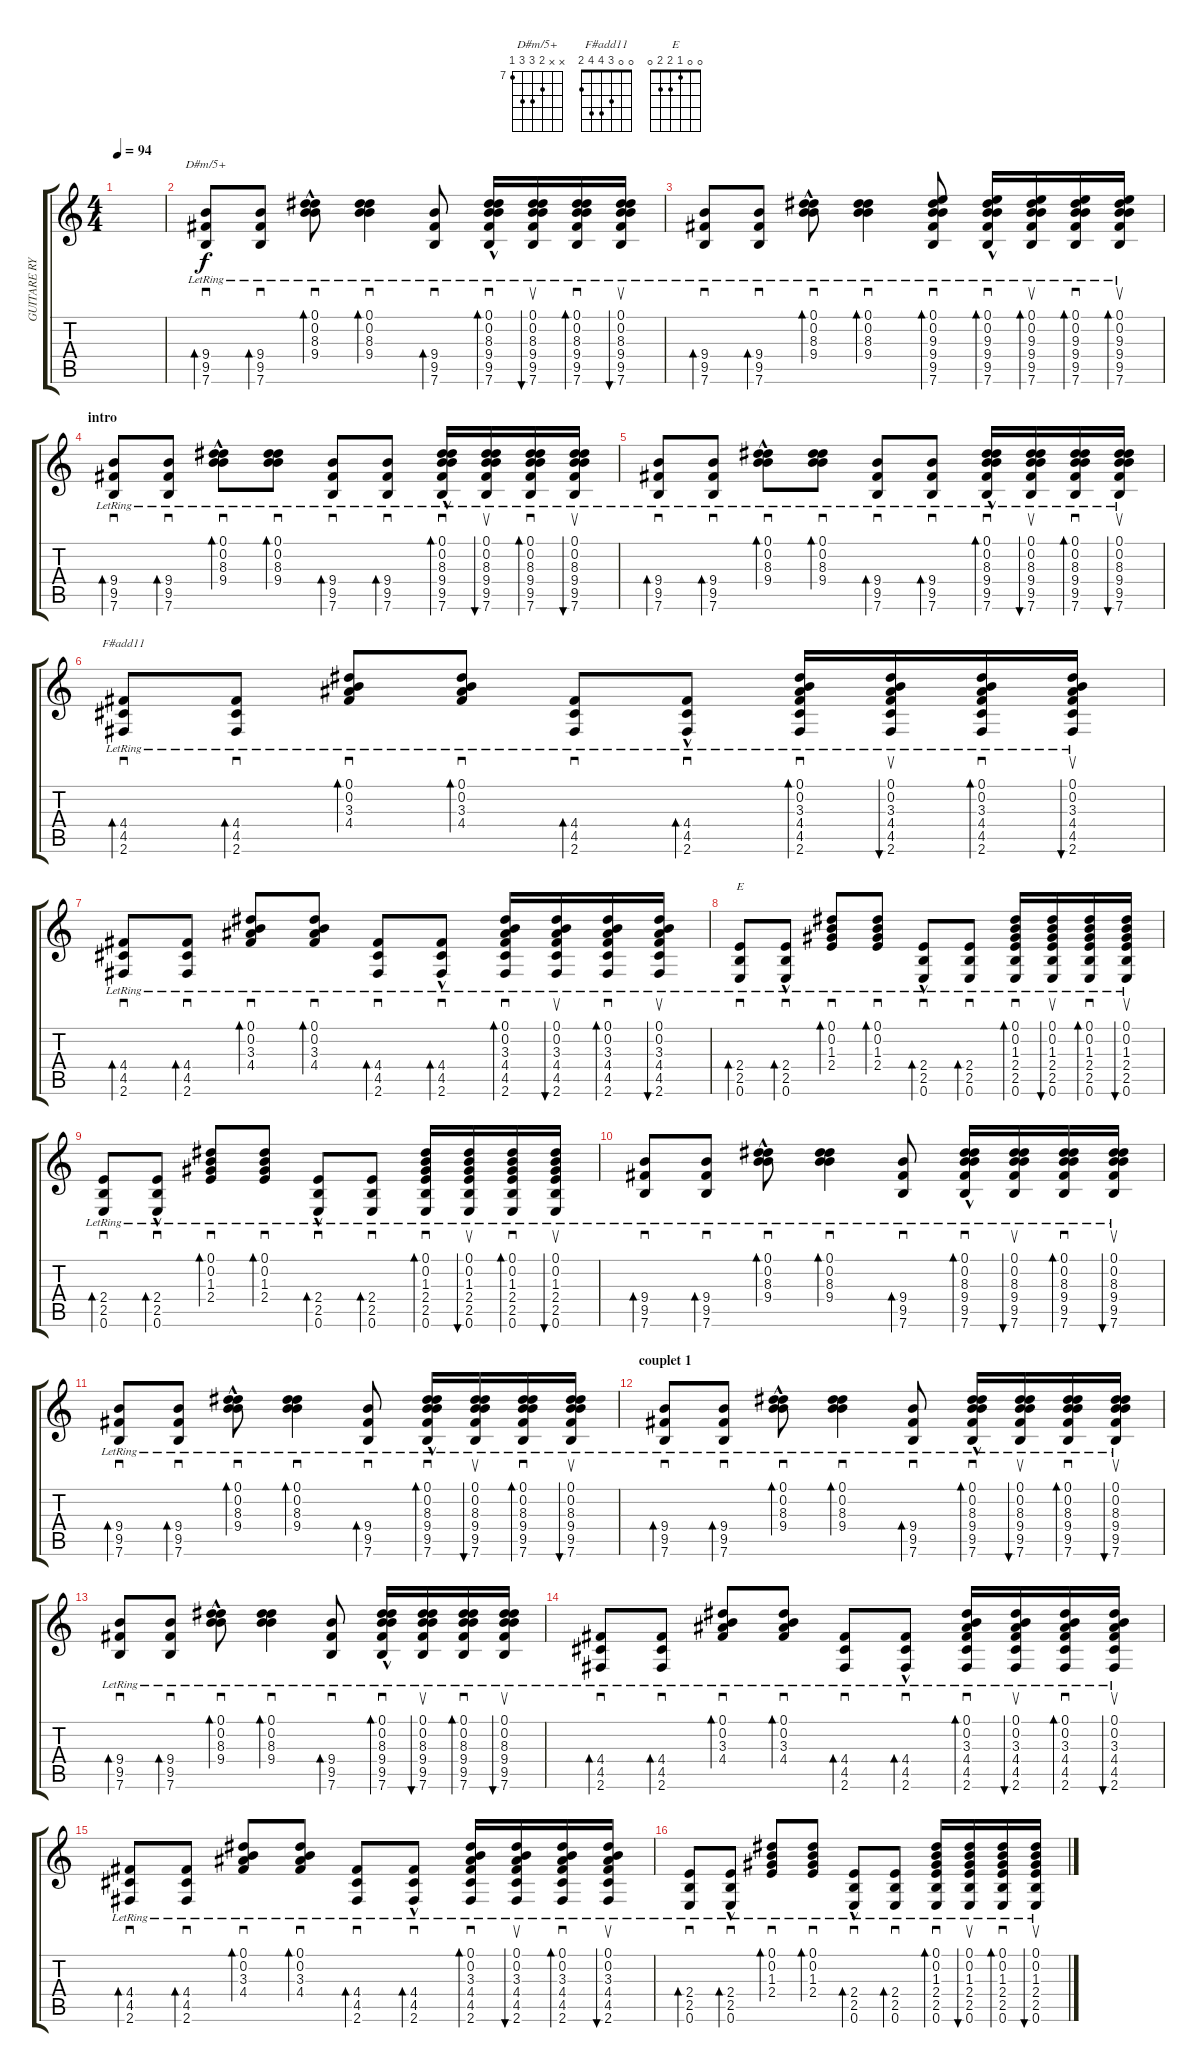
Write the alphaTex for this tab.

\track ("GUITARE RYTHME" "GUITARE RY") {instrument acousticguitarnylon}
\staff {score tabs}
\tuning (Eb4 B3 G3 D3 A2 E2) {hide}
\chord ("D#m/5+" x x 8 9 9 7) {firstfret 7}
\chord ("F#add11" 0 0 3 4 4 2)
\chord ("E" 0 0 1 2 2 0)
\ts (4 4)
\tempo 94
\clef g2
\ks c
|
(9.4{lr} 9.5{lr} 7.6{lr}).8{sd bd 60 ch "D#m/5+"} (9.4{lr} 9.5{lr} 7.6{lr}).8{sd bd 60} (0.1{lr} 0.2{lr} 8.3{lr} 9.4{hac lr}).8{sd bd 60} (0.1{lr} 0.2{lr} 8.3{lr} 9.4{lr}).4{sd bd 60} (9.4{lr} 9.5{lr} 7.6{lr}).8{sd bd 60} (0.1{lr} 0.2{lr} 8.3{lr} 9.4{lr} 9.5{hac lr} 7.6{hac lr}).16{sd bd 30} (0.1{lr} 0.2{lr} 8.3{lr} 9.4{lr} 9.5{lr} 7.6{lr}).16{su bu 30} (0.1{lr} 0.2{lr} 8.3{lr} 9.4{lr} 9.5{lr} 7.6{lr}).16{sd bd 30} (0.1{lr} 0.2{lr} 8.3{lr} 9.4{lr} 9.5{lr} 7.6{lr}).16{su bu 30} |
(9.4{lr} 9.5{lr} 7.6{lr}).8{sd bd 60} (9.4{lr} 9.5{lr} 7.6{lr}).8{sd bd 60} (0.1{lr} 0.2{lr} 8.3{lr} 9.4{hac lr}).8{sd bd 60} (0.1{lr} 0.2{lr} 8.3{lr} 9.4{lr}).4{sd bd 60} (0.1 0.2 9.3 9.4{lr} 9.5{lr} 7.6{lr}).8{sd bd 60} (0.1{lr} 0.2{lr} 9.3{lr} 9.4{lr} 9.5{hac lr} 7.6{hac lr}).16{sd bd 30} (0.1{lr} 0.2{lr} 9.3{lr} 9.4{lr} 9.5{lr} 7.6{lr}).16{su bd 60} (0.1{lr} 0.2{lr} 9.3{lr} 9.4{lr} 9.5{lr} 7.6{lr}).16{sd bd 30} (0.1{lr} 0.2{lr} 9.3{lr} 9.4{lr} 9.5{lr} 7.6{lr}).16{su bd 60} |
\section ("" "intro")
(9.4{lr} 9.5{lr} 7.6{lr}).8{sd bd 60} (9.4{lr} 9.5{lr} 7.6{lr}).8{sd bd 60} (0.1{lr} 0.2{lr} 8.3{lr} 9.4{hac lr}).8{sd bd 60} (0.1{lr} 0.2{lr} 8.3{lr} 9.4{lr}).8{sd bd 60} (9.4{lr} 9.5{lr} 7.6{lr}).8{sd bd 60} (9.4{lr} 9.5{lr} 7.6{lr}).8{sd bd 60} (0.1{lr} 0.2{lr} 8.3{lr} 9.4{lr} 9.5{hac lr} 7.6{hac lr}).16{sd bd 60} (0.1{lr} 0.2{lr} 8.3{lr} 9.4{lr} 9.5{lr} 7.6{lr}).16{su bu 60} (0.1{lr} 0.2{lr} 8.3{lr} 9.4{lr} 9.5{lr} 7.6{lr}).16{sd bd 60} (0.1{lr} 0.2{lr} 8.3{lr} 9.4{lr} 9.5{lr} 7.6{lr}).16{su bu 60} |
(9.4{lr} 9.5{lr} 7.6{lr}).8{sd bd 60} (9.4{lr} 9.5{lr} 7.6{lr}).8{sd bd 60} (0.1{lr} 0.2{lr} 8.3{lr} 9.4{hac lr}).8{sd bd 60} (0.1{lr} 0.2{lr} 8.3{lr} 9.4{lr}).8{sd bd 60} (9.4{lr} 9.5{lr} 7.6{lr}).8{sd bd 60} (9.4{lr} 9.5{lr} 7.6{lr}).8{sd bd 60} (0.1{lr} 0.2{lr} 8.3{lr} 9.4{lr} 9.5{hac lr} 7.6{hac lr}).16{sd bd 60} (0.1{lr} 0.2{lr} 8.3{lr} 9.4{lr} 9.5{lr} 7.6{lr}).16{su bu 60} (0.1{lr} 0.2{lr} 8.3{lr} 9.4{lr} 9.5{lr} 7.6{lr}).16{sd bd 60} (0.1{lr} 0.2{lr} 8.3{lr} 9.4{lr} 9.5{lr} 7.6{lr}).16{su bu 60} |
(4.4{lr} 4.5{lr} 2.6{lr}).8{sd bd 60 ch "F#add11"} (4.4{lr} 4.5{lr} 2.6{lr}).8{sd bd 60} (0.1{lr} 0.2{lr} 3.3{lr} 4.4{lr}).8{sd bd 60} (0.1{lr} 0.2{lr} 3.3{lr} 4.4{lr}).8{sd bd 60} (4.4{lr} 4.5{lr} 2.6{lr}).8{sd bd 60} (4.4{lr} 4.5{hac lr} 2.6{hac lr}).8{sd bd 60} (0.1{lr} 0.2{lr} 3.3{lr} 4.4{lr} 4.5{lr} 2.6{lr}).16{sd bd 60} (0.1{lr} 0.2{lr} 3.3{lr} 4.4{lr} 4.5{lr} 2.6{lr}).16{su bu 60} (0.1{lr} 0.2{lr} 3.3{lr} 4.4{lr} 4.5{lr} 2.6{lr}).16{sd bd 60} (0.1{lr} 0.2{lr} 3.3{lr} 4.4{lr} 4.5{lr} 2.6{lr}).16{su bu 60} |
(4.4{lr} 4.5{lr} 2.6{lr}).8{sd bd 60} (4.4{lr} 4.5{lr} 2.6{lr}).8{sd bd 60} (0.1{lr} 0.2{lr} 3.3{lr} 4.4{lr}).8{sd bd 60} (0.1{lr} 0.2{lr} 3.3{lr} 4.4{lr}).8{sd bd 60} (4.4{lr} 4.5{lr} 2.6{lr}).8{sd bd 60} (4.4{lr} 4.5{hac lr} 2.6{hac lr}).8{sd bd 60} (0.1{lr} 0.2{lr} 3.3{lr} 4.4{lr} 4.5{lr} 2.6{lr}).16{sd bd 60} (0.1{lr} 0.2{lr} 3.3{lr} 4.4{lr} 4.5{lr} 2.6{lr}).16{su bu 60} (0.1{lr} 0.2{lr} 3.3{lr} 4.4{lr} 4.5{lr} 2.6{lr}).16{sd bd 60} (0.1{lr} 0.2{lr} 3.3{lr} 4.4{lr} 4.5{lr} 2.6{lr}).16{su bu 60} |
(2.4{lr} 2.5{lr} 0.6{lr}).8{sd bd 60 ch "E"} (2.4{lr} 2.5{hac lr} 0.6{hac lr}).8{sd bd 60} (0.1{lr} 0.2{lr} 1.3{lr} 2.4).8{sd bd 60} (0.1{lr} 0.2{lr} 1.3{lr} 2.4{lr}).8{sd bd 60} (2.4{lr} 2.5{hac lr} 0.6{hac lr}).8{sd bd 60} (2.4{lr} 2.5{lr} 0.6{lr}).8{sd bd 60} (0.1{lr} 0.2{lr} 1.3{lr} 2.4{lr} 2.5{lr} 0.6{lr}).16{sd bd 60} (0.1{lr} 0.2{lr} 1.3{lr} 2.4{lr} 2.5{lr} 0.6{lr}).16{su bu 60} (0.1{lr} 0.2{lr} 1.3{lr} 2.4{lr} 2.5{lr} 0.6{lr}).16{sd bd 60} (0.1{lr} 0.2{lr} 1.3{lr} 2.4{lr} 2.5{lr} 0.6{lr}).16{su bu 60} |
(2.4{lr} 2.5{lr} 0.6{lr}).8{sd bd 60} (2.4{lr} 2.5{hac lr} 0.6{hac lr}).8{sd bd 60} (0.1{lr} 0.2{lr} 1.3{lr} 2.4).8{sd bd 60} (0.1{lr} 0.2{lr} 1.3{lr} 2.4{lr}).8{sd bd 60} (2.4{lr} 2.5{hac lr} 0.6{hac lr}).8{sd bd 60} (2.4{lr} 2.5{lr} 0.6{lr}).8{sd bd 60} (0.1{lr} 0.2{lr} 1.3{lr} 2.4{lr} 2.5{lr} 0.6{lr}).16{sd bd 60} (0.1{lr} 0.2{lr} 1.3{lr} 2.4{lr} 2.5{lr} 0.6{lr}).16{su bu 60} (0.1{lr} 0.2{lr} 1.3{lr} 2.4{lr} 2.5{lr} 0.6{lr}).16{sd bd 60} (0.1{lr} 0.2{lr} 1.3{lr} 2.4{lr} 2.5{lr} 0.6{lr}).16{su bu 60} |
(9.4{lr} 9.5{lr} 7.6{lr}).8{sd bd 60} (9.4{lr} 9.5{lr} 7.6{lr}).8{sd bd 60} (0.1{lr} 0.2{lr} 8.3{lr} 9.4{hac lr}).8{sd bd 60} (0.1{lr} 0.2{lr} 8.3{lr} 9.4{lr}).4{sd bd 60} (9.4{lr} 9.5{lr} 7.6{lr}).8{sd bd 60} (0.1{lr} 0.2{lr} 8.3{lr} 9.4{lr} 9.5{hac lr} 7.6{hac lr}).16{sd bd 30} (0.1{lr} 0.2{lr} 8.3{lr} 9.4{lr} 9.5{lr} 7.6{lr}).16{su bu 30} (0.1{lr} 0.2{lr} 8.3{lr} 9.4{lr} 9.5{lr} 7.6{lr}).16{sd bd 30} (0.1{lr} 0.2{lr} 8.3{lr} 9.4{lr} 9.5{lr} 7.6{lr}).16{su bu 30} |
(9.4{lr} 9.5{lr} 7.6{lr}).8{sd bd 60} (9.4{lr} 9.5{lr} 7.6{lr}).8{sd bd 60} (0.1{lr} 0.2{lr} 8.3{lr} 9.4{hac lr}).8{sd bd 60} (0.1{lr} 0.2{lr} 8.3{lr} 9.4{lr}).4{sd bd 60} (9.4{lr} 9.5{lr} 7.6{lr}).8{sd bd 60} (0.1{lr} 0.2{lr} 8.3{lr} 9.4{lr} 9.5{hac lr} 7.6{hac lr}).16{sd bd 30} (0.1{lr} 0.2{lr} 8.3{lr} 9.4{lr} 9.5{lr} 7.6{lr}).16{su bu 30} (0.1{lr} 0.2{lr} 8.3{lr} 9.4{lr} 9.5{lr} 7.6{lr}).16{sd bd 30} (0.1{lr} 0.2{lr} 8.3{lr} 9.4{lr} 9.5{lr} 7.6{lr}).16{su bu 30} |
\section ("" "couplet 1")
(9.4{lr} 9.5{lr} 7.6{lr}).8{sd bd 60} (9.4{lr} 9.5{lr} 7.6{lr}).8{sd bd 60} (0.1{lr} 0.2{lr} 8.3{lr} 9.4{hac lr}).8{sd bd 60} (0.1{lr} 0.2{lr} 8.3{lr} 9.4{lr}).4{sd bd 60} (9.4{lr} 9.5{lr} 7.6{lr}).8{sd bd 60} (0.1{lr} 0.2{lr} 8.3{lr} 9.4{lr} 9.5{hac lr} 7.6{hac lr}).16{sd bd 30} (0.1{lr} 0.2{lr} 8.3{lr} 9.4{lr} 9.5{lr} 7.6{lr}).16{su bu 30} (0.1{lr} 0.2{lr} 8.3{lr} 9.4{lr} 9.5{lr} 7.6{lr}).16{sd bd 30} (0.1{lr} 0.2{lr} 8.3{lr} 9.4{lr} 9.5{lr} 7.6{lr}).16{su bu 30} |
(9.4{lr} 9.5{lr} 7.6{lr}).8{sd bd 60} (9.4{lr} 9.5{lr} 7.6{lr}).8{sd bd 60} (0.1{lr} 0.2{lr} 8.3{lr} 9.4{hac lr}).8{sd bd 60} (0.1{lr} 0.2{lr} 8.3{lr} 9.4{lr}).4{sd bd 60} (9.4{lr} 9.5{lr} 7.6{lr}).8{sd bd 60} (0.1{lr} 0.2{lr} 8.3{lr} 9.4{lr} 9.5{hac lr} 7.6{hac lr}).16{sd bd 30} (0.1{lr} 0.2{lr} 8.3{lr} 9.4{lr} 9.5{lr} 7.6{lr}).16{su bu 30} (0.1{lr} 0.2{lr} 8.3{lr} 9.4{lr} 9.5{lr} 7.6{lr}).16{sd bd 30} (0.1{lr} 0.2{lr} 8.3{lr} 9.4{lr} 9.5{lr} 7.6{lr}).16{su bu 30} |
(4.4{lr} 4.5{lr} 2.6{lr}).8{sd bd 60} (4.4{lr} 4.5{lr} 2.6{lr}).8{sd bd 60} (0.1{lr} 0.2{lr} 3.3{lr} 4.4{lr}).8{sd bd 60} (0.1{lr} 0.2{lr} 3.3{lr} 4.4{lr}).8{sd bd 60} (4.4{lr} 4.5{lr} 2.6{lr}).8{sd bd 60} (4.4{lr} 4.5{hac lr} 2.6{hac lr}).8{sd bd 60} (0.1{lr} 0.2{lr} 3.3{lr} 4.4{lr} 4.5{lr} 2.6{lr}).16{sd bd 60} (0.1{lr} 0.2{lr} 3.3{lr} 4.4{lr} 4.5{lr} 2.6{lr}).16{su bu 60} (0.1{lr} 0.2{lr} 3.3{lr} 4.4{lr} 4.5{lr} 2.6{lr}).16{sd bd 60} (0.1{lr} 0.2{lr} 3.3{lr} 4.4{lr} 4.5{lr} 2.6{lr}).16{su bu 60} |
(4.4{lr} 4.5{lr} 2.6{lr}).8{sd bd 60} (4.4{lr} 4.5{lr} 2.6{lr}).8{sd bd 60} (0.1{lr} 0.2{lr} 3.3{lr} 4.4{lr}).8{sd bd 60} (0.1{lr} 0.2{lr} 3.3{lr} 4.4{lr}).8{sd bd 60} (4.4{lr} 4.5{lr} 2.6{lr}).8{sd bd 60} (4.4{lr} 4.5{hac lr} 2.6{hac lr}).8{sd bd 60} (0.1{lr} 0.2{lr} 3.3{lr} 4.4{lr} 4.5{lr} 2.6{lr}).16{sd bd 60} (0.1{lr} 0.2{lr} 3.3{lr} 4.4{lr} 4.5{lr} 2.6{lr}).16{su bu 60} (0.1{lr} 0.2{lr} 3.3{lr} 4.4{lr} 4.5{lr} 2.6{lr}).16{sd bd 60} (0.1{lr} 0.2{lr} 3.3{lr} 4.4{lr} 4.5{lr} 2.6{lr}).16{su bu 60} |
(2.4{lr} 2.5{lr} 0.6{lr}).8{sd bd 60} (2.4{lr} 2.5{hac lr} 0.6{hac lr}).8{sd bd 60} (0.1{lr} 0.2{lr} 1.3{lr} 2.4).8{sd bd 60} (0.1{lr} 0.2{lr} 1.3{lr} 2.4{lr}).8{sd bd 60} (2.4{lr} 2.5{hac lr} 0.6{hac lr}).8{sd bd 60} (2.4{lr} 2.5{lr} 0.6{lr}).8{sd bd 60} (0.1{lr} 0.2{lr} 1.3{lr} 2.4{lr} 2.5{lr} 0.6{lr}).16{sd bd 60} (0.1{lr} 0.2{lr} 1.3{lr} 2.4{lr} 2.5{lr} 0.6{lr}).16{su bu 60} (0.1{lr} 0.2{lr} 1.3{lr} 2.4{lr} 2.5{lr} 0.6{lr}).16{sd bd 60} (0.1{lr} 0.2{lr} 1.3{lr} 2.4{lr} 2.5{lr} 0.6{lr}).16{su bu 60}
